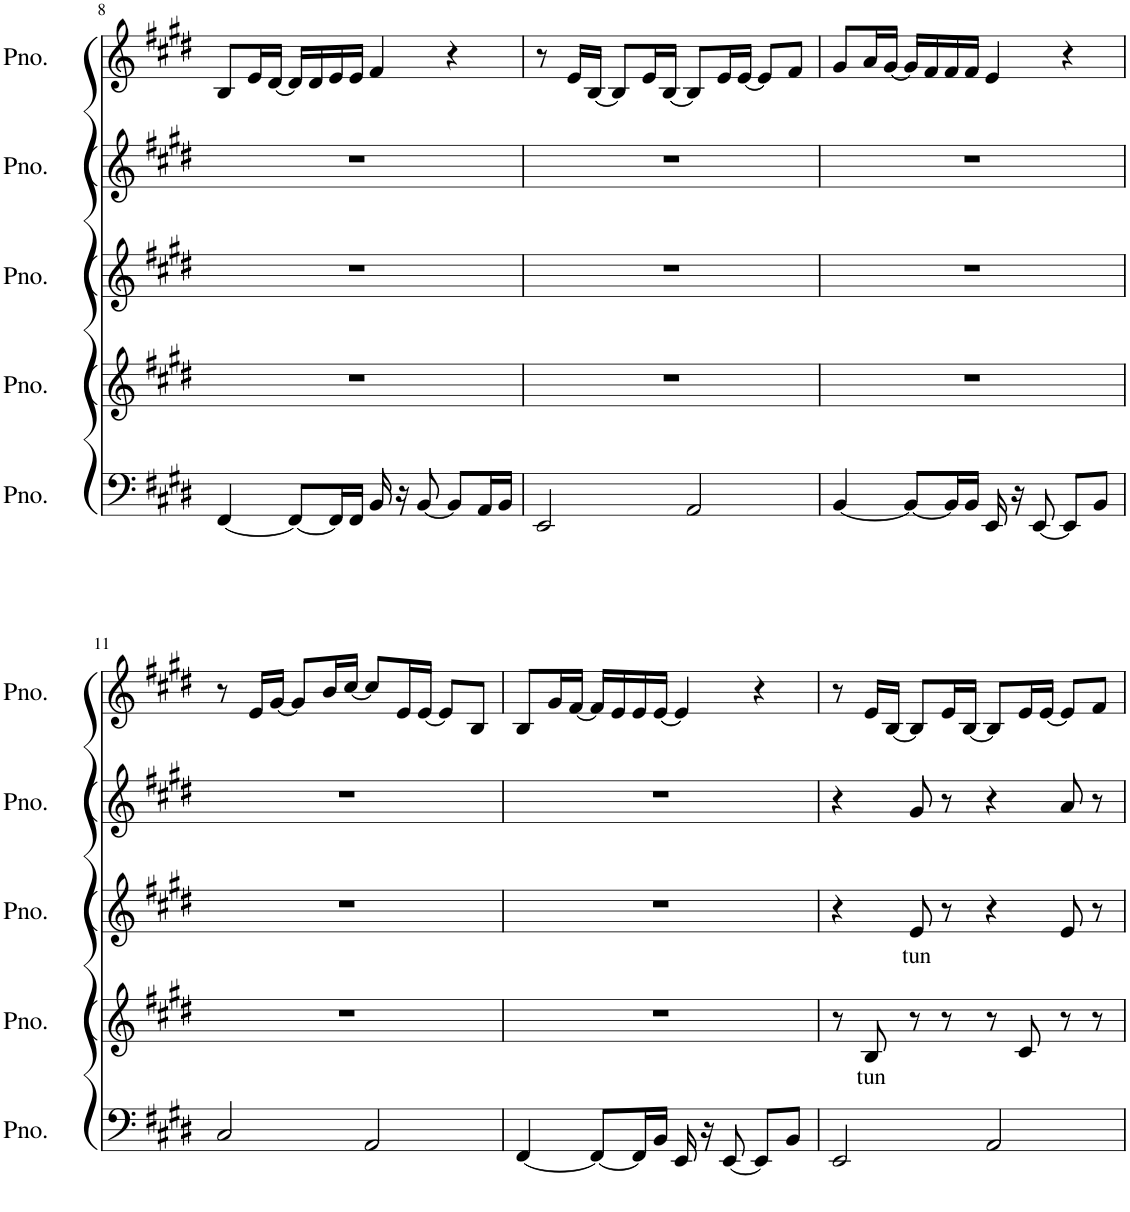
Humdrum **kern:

**kern	**kern	**text	**kern	**text	**kern	**kern
*part5	*part4	*part4	*part3	*part3	*part2	*part1
*staff5	*staff4	*staff4	*staff3	*staff3	*staff2	*staff1
*I"Piano	*I"Piano	*	*I"Piano	*	*I"Piano	*I"Piano
*I'Pno.	*I'Pno.	*	*I'Pno.	*	*I'Pno.	*I'Pno.
!!LO:PB:g=z
*clefF4	*clefG2	*	*clefG2	*	*clefG2	*clefG2
*k[f#c#g#d#]	*k[f#c#g#d#]	*	*k[f#c#g#d#]	*	*k[f#c#g#d#]	*k[f#c#g#d#]
*M4/4	*M4/4	*	*M4/4	*	*M4/4	*M4/4
=8	=8	=8	=8	=8	=8	=8
[4FF#/	1r	.	1r	.	1r	8B/L
.	.	.	.	.	.	16e/L
.	.	.	.	.	.	[16d#/JJ
8FF#/L_	.	.	.	.	.	16d#/LL]
.	.	.	.	.	.	16d#/
16FF#/L]	.	.	.	.	.	16e/
16FF#/JJ	.	.	.	.	.	16e/JJ
16BB/	.	.	.	.	.	4f#/
16r	.	.	.	.	.	.
[8BB/	.	.	.	.	.	.
8BB/L]	.	.	.	.	.	4r
16AA/L	.	.	.	.	.	.
16BB/JJ	.	.	.	.	.	.
=9	=9	=9	=9	=9	=9	=9
2EE/	1r	.	1r	.	1r	8r
.	.	.	.	.	.	16e/LL
.	.	.	.	.	.	[16B/JJ
.	.	.	.	.	.	8B/L]
.	.	.	.	.	.	16e/L
.	.	.	.	.	.	[16B/JJ
2AA/	.	.	.	.	.	8B/L]
.	.	.	.	.	.	16e/L
.	.	.	.	.	.	[16e/JJ
.	.	.	.	.	.	8e/L]
.	.	.	.	.	.	8f#/J
=10	=10	=10	=10	=10	=10	=10
[4BB/	1r	.	1r	.	1r	8g#/L
.	.	.	.	.	.	16a/L
.	.	.	.	.	.	[16g#/JJ
8BB/L_	.	.	.	.	.	16g#/LL]
.	.	.	.	.	.	16f#/
16BB/L]	.	.	.	.	.	16f#/
16BB/JJ	.	.	.	.	.	16f#/JJ
16EE/	.	.	.	.	.	4e/
16r	.	.	.	.	.	.
[8EE/	.	.	.	.	.	.
8EE/L]	.	.	.	.	.	4r
8BB/J	.	.	.	.	.	.
!!LO:LB:g=z
=11	=11	=11	=11	=11	=11	=11
2C#/	1r	.	1r	.	1r	8r
.	.	.	.	.	.	16e/LL
.	.	.	.	.	.	[16g#/JJ
.	.	.	.	.	.	8g#/L]
.	.	.	.	.	.	16b/L
.	.	.	.	.	.	[16cc#/JJ
2AA/	.	.	.	.	.	8cc#/L]
.	.	.	.	.	.	16e/L
.	.	.	.	.	.	[16e/JJ
.	.	.	.	.	.	8e/L]
.	.	.	.	.	.	8B/J
=12	=12	=12	=12	=12	=12	=12
[4FF#/	1r	.	1r	.	1r	8B/L
.	.	.	.	.	.	16g#/L
.	.	.	.	.	.	[16f#/JJ
8FF#/L_	.	.	.	.	.	16f#/LL]
.	.	.	.	.	.	16e/
16FF#/L]	.	.	.	.	.	16e/
16BB/JJ	.	.	.	.	.	[16e/JJ
16EE/	.	.	.	.	.	4e/]
16r	.	.	.	.	.	.
[8EE/	.	.	.	.	.	.
8EE/L]	.	.	.	.	.	4r
8BB/J	.	.	.	.	.	.
=13	=13	=13	=13	=13	=13	=13
2EE/	8r	.	4r	.	4r	8r
!	!	!LO:LY:b	!	!	!	!
.	8B/	tun	.	.	.	16e/LL
.	.	.	.	.	.	[16B/JJ
!	!	!	!	!LO:LY:b	!	!
.	8r	.	8e/	tun	8g#/	8B/L]
.	8r	.	8r	.	8r	16e/L
.	.	.	.	.	.	[16B/JJ
2AA/	8r	.	4r	.	4r	8B/L]
.	8c#/	.	.	.	.	16e/L
.	.	.	.	.	.	[16e/JJ
.	8r	.	8e/	.	8a/	8e/L]
.	8r	.	8r	.	8r	8f#/J
=	=	=	=	=	=	=
*-	*-	*-	*-	*-	*-	*-
